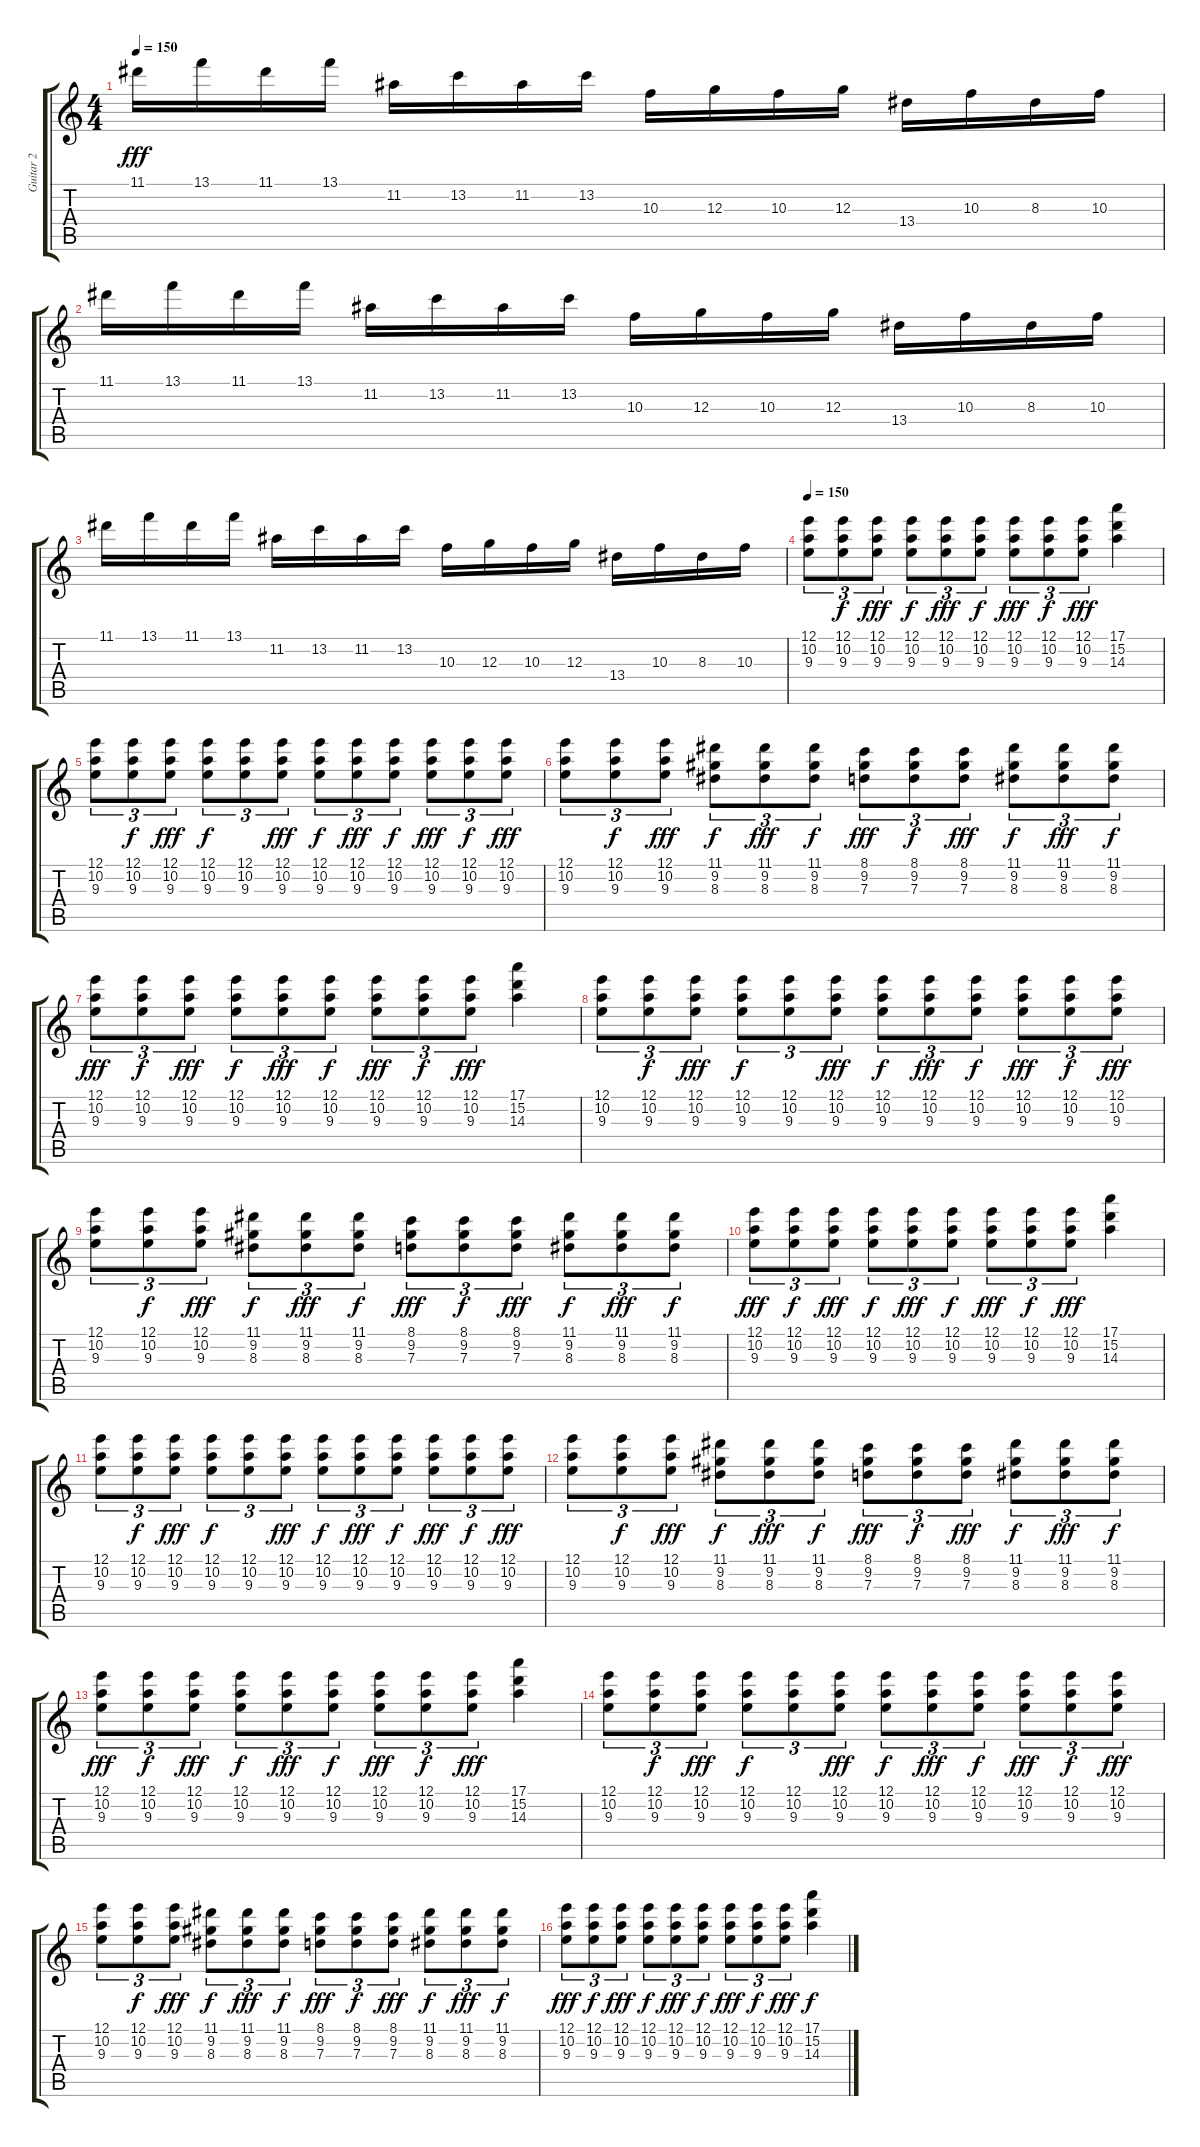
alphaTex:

\track ("Guitar 2" "Guitar 2") {instrument distortionguitar}
\staff {score tabs}
\tuning (E4 B3 G3 D3 A2 E2) {hide}
\ts (4 4)
\tempo 150
\clef g2
\ks c
11.1.16{dy fff} 13.1.16 11.1.16 13.1.16 11.2.16 13.2.16 11.2.16 13.2.16 10.3.16 12.3.16 10.3.16 12.3.16 13.4.16 10.3.16 8.3.16 10.3.16 |
11.1.16 13.1.16 11.1.16 13.1.16 11.2.16 13.2.16 11.2.16 13.2.16 10.3.16 12.3.16 10.3.16 12.3.16 13.4.16 10.3.16 8.3.16 10.3.16 |
11.1.16 13.1.16 11.1.16 13.1.16 11.2.16 13.2.16 11.2.16 13.2.16 10.3.16 12.3.16 10.3.16 12.3.16 13.4.16 10.3.16 8.3.16 10.3.16 |
\tempo 150
(12.1 10.2 9.3).8{tu (3 2)} (12.1 10.2 9.3).8{tu (3 2) dy f} (12.1 10.2 9.3).8{tu (3 2) dy fff} (12.1 10.2 9.3).8{tu (3 2) dy f} (12.1 10.2 9.3).8{tu (3 2) dy fff} (12.1 10.2 9.3).8{tu (3 2) dy f} (12.1 10.2 9.3).8{tu (3 2) dy fff} (12.1 10.2 9.3).8{tu (3 2) dy f} (12.1 10.2 9.3).8{tu (3 2) dy fff} (17.1 15.2 14.3).4 |
(12.1 10.2 9.3).8{tu (3 2)} (12.1 10.2 9.3).8{tu (3 2) dy f} (12.1 10.2 9.3).8{tu (3 2) dy fff} (12.1 10.2 9.3).8{tu (3 2) dy f} (12.1 10.2 9.3).8{tu (3 2)} (12.1 10.2 9.3).8{tu (3 2) dy fff} (12.1 10.2 9.3).8{tu (3 2) dy f} (12.1 10.2 9.3).8{tu (3 2) dy fff} (12.1 10.2 9.3).8{tu (3 2) dy f} (12.1 10.2 9.3).8{tu (3 2) dy fff} (12.1 10.2 9.3).8{tu (3 2) dy f} (12.1 10.2 9.3).8{tu (3 2) dy fff} |
(12.1 10.2 9.3).8{tu (3 2)} (12.1 10.2 9.3).8{tu (3 2) dy f} (12.1 10.2 9.3).8{tu (3 2) dy fff} (11.1 9.2 8.3).8{tu (3 2) dy f} (11.1 9.2 8.3).8{tu (3 2) dy fff} (11.1 9.2 8.3).8{tu (3 2) dy f} (8.1 9.2 7.3).8{tu (3 2) dy fff} (8.1 9.2 7.3).8{tu (3 2) dy f} (8.1 9.2 7.3).8{tu (3 2) dy fff} (11.1 9.2 8.3).8{tu (3 2) dy f} (11.1 9.2 8.3).8{tu (3 2) dy fff} (11.1 9.2 8.3).8{tu (3 2) dy f} |
(12.1 10.2 9.3).8{tu (3 2) dy fff} (12.1 10.2 9.3).8{tu (3 2) dy f} (12.1 10.2 9.3).8{tu (3 2) dy fff} (12.1 10.2 9.3).8{tu (3 2) dy f} (12.1 10.2 9.3).8{tu (3 2) dy fff} (12.1 10.2 9.3).8{tu (3 2) dy f} (12.1 10.2 9.3).8{tu (3 2) dy fff} (12.1 10.2 9.3).8{tu (3 2) dy f} (12.1 10.2 9.3).8{tu (3 2) dy fff} (17.1 15.2 14.3).4 |
(12.1 10.2 9.3).8{tu (3 2)} (12.1 10.2 9.3).8{tu (3 2) dy f} (12.1 10.2 9.3).8{tu (3 2) dy fff} (12.1 10.2 9.3).8{tu (3 2) dy f} (12.1 10.2 9.3).8{tu (3 2)} (12.1 10.2 9.3).8{tu (3 2) dy fff} (12.1 10.2 9.3).8{tu (3 2) dy f} (12.1 10.2 9.3).8{tu (3 2) dy fff} (12.1 10.2 9.3).8{tu (3 2) dy f} (12.1 10.2 9.3).8{tu (3 2) dy fff} (12.1 10.2 9.3).8{tu (3 2) dy f} (12.1 10.2 9.3).8{tu (3 2) dy fff} |
(12.1 10.2 9.3).8{tu (3 2)} (12.1 10.2 9.3).8{tu (3 2) dy f} (12.1 10.2 9.3).8{tu (3 2) dy fff} (11.1 9.2 8.3).8{tu (3 2) dy f} (11.1 9.2 8.3).8{tu (3 2) dy fff} (11.1 9.2 8.3).8{tu (3 2) dy f} (8.1 9.2 7.3).8{tu (3 2) dy fff} (8.1 9.2 7.3).8{tu (3 2) dy f} (8.1 9.2 7.3).8{tu (3 2) dy fff} (11.1 9.2 8.3).8{tu (3 2) dy f} (11.1 9.2 8.3).8{tu (3 2) dy fff} (11.1 9.2 8.3).8{tu (3 2) dy f} |
(12.1 10.2 9.3).8{tu (3 2) dy fff} (12.1 10.2 9.3).8{tu (3 2) dy f} (12.1 10.2 9.3).8{tu (3 2) dy fff} (12.1 10.2 9.3).8{tu (3 2) dy f} (12.1 10.2 9.3).8{tu (3 2) dy fff} (12.1 10.2 9.3).8{tu (3 2) dy f} (12.1 10.2 9.3).8{tu (3 2) dy fff} (12.1 10.2 9.3).8{tu (3 2) dy f} (12.1 10.2 9.3).8{tu (3 2) dy fff} (17.1 15.2 14.3).4 |
(12.1 10.2 9.3).8{tu (3 2)} (12.1 10.2 9.3).8{tu (3 2) dy f} (12.1 10.2 9.3).8{tu (3 2) dy fff} (12.1 10.2 9.3).8{tu (3 2) dy f} (12.1 10.2 9.3).8{tu (3 2)} (12.1 10.2 9.3).8{tu (3 2) dy fff} (12.1 10.2 9.3).8{tu (3 2) dy f} (12.1 10.2 9.3).8{tu (3 2) dy fff} (12.1 10.2 9.3).8{tu (3 2) dy f} (12.1 10.2 9.3).8{tu (3 2) dy fff} (12.1 10.2 9.3).8{tu (3 2) dy f} (12.1 10.2 9.3).8{tu (3 2) dy fff} |
(12.1 10.2 9.3).8{tu (3 2)} (12.1 10.2 9.3).8{tu (3 2) dy f} (12.1 10.2 9.3).8{tu (3 2) dy fff} (11.1 9.2 8.3).8{tu (3 2) dy f} (11.1 9.2 8.3).8{tu (3 2) dy fff} (11.1 9.2 8.3).8{tu (3 2) dy f} (8.1 9.2 7.3).8{tu (3 2) dy fff} (8.1 9.2 7.3).8{tu (3 2) dy f} (8.1 9.2 7.3).8{tu (3 2) dy fff} (11.1 9.2 8.3).8{tu (3 2) dy f} (11.1 9.2 8.3).8{tu (3 2) dy fff} (11.1 9.2 8.3).8{tu (3 2) dy f} |
(12.1 10.2 9.3).8{tu (3 2) dy fff} (12.1 10.2 9.3).8{tu (3 2) dy f} (12.1 10.2 9.3).8{tu (3 2) dy fff} (12.1 10.2 9.3).8{tu (3 2) dy f} (12.1 10.2 9.3).8{tu (3 2) dy fff} (12.1 10.2 9.3).8{tu (3 2) dy f} (12.1 10.2 9.3).8{tu (3 2) dy fff} (12.1 10.2 9.3).8{tu (3 2) dy f} (12.1 10.2 9.3).8{tu (3 2) dy fff} (17.1 15.2 14.3).4 |
(12.1 10.2 9.3).8{tu (3 2)} (12.1 10.2 9.3).8{tu (3 2) dy f} (12.1 10.2 9.3).8{tu (3 2) dy fff} (12.1 10.2 9.3).8{tu (3 2) dy f} (12.1 10.2 9.3).8{tu (3 2)} (12.1 10.2 9.3).8{tu (3 2) dy fff} (12.1 10.2 9.3).8{tu (3 2) dy f} (12.1 10.2 9.3).8{tu (3 2) dy fff} (12.1 10.2 9.3).8{tu (3 2) dy f} (12.1 10.2 9.3).8{tu (3 2) dy fff} (12.1 10.2 9.3).8{tu (3 2) dy f} (12.1 10.2 9.3).8{tu (3 2) dy fff} |
(12.1 10.2 9.3).8{tu (3 2)} (12.1 10.2 9.3).8{tu (3 2) dy f} (12.1 10.2 9.3).8{tu (3 2) dy fff} (11.1 9.2 8.3).8{tu (3 2) dy f} (11.1 9.2 8.3).8{tu (3 2) dy fff} (11.1 9.2 8.3).8{tu (3 2) dy f} (8.1 9.2 7.3).8{tu (3 2) dy fff} (8.1 9.2 7.3).8{tu (3 2) dy f} (8.1 9.2 7.3).8{tu (3 2) dy fff} (11.1 9.2 8.3).8{tu (3 2) dy f} (11.1 9.2 8.3).8{tu (3 2) dy fff} (11.1 9.2 8.3).8{tu (3 2) dy f} |
(12.1 10.2 9.3).8{tu (3 2) dy fff} (12.1 10.2 9.3).8{tu (3 2) dy f} (12.1 10.2 9.3).8{tu (3 2) dy fff} (12.1 10.2 9.3).8{tu (3 2) dy f} (12.1 10.2 9.3).8{tu (3 2) dy fff} (12.1 10.2 9.3).8{tu (3 2) dy f} (12.1 10.2 9.3).8{tu (3 2) dy fff} (12.1 10.2 9.3).8{tu (3 2) dy f} (12.1 10.2 9.3).8{tu (3 2) dy fff} (17.1 15.2 14.3).4{dy f}
